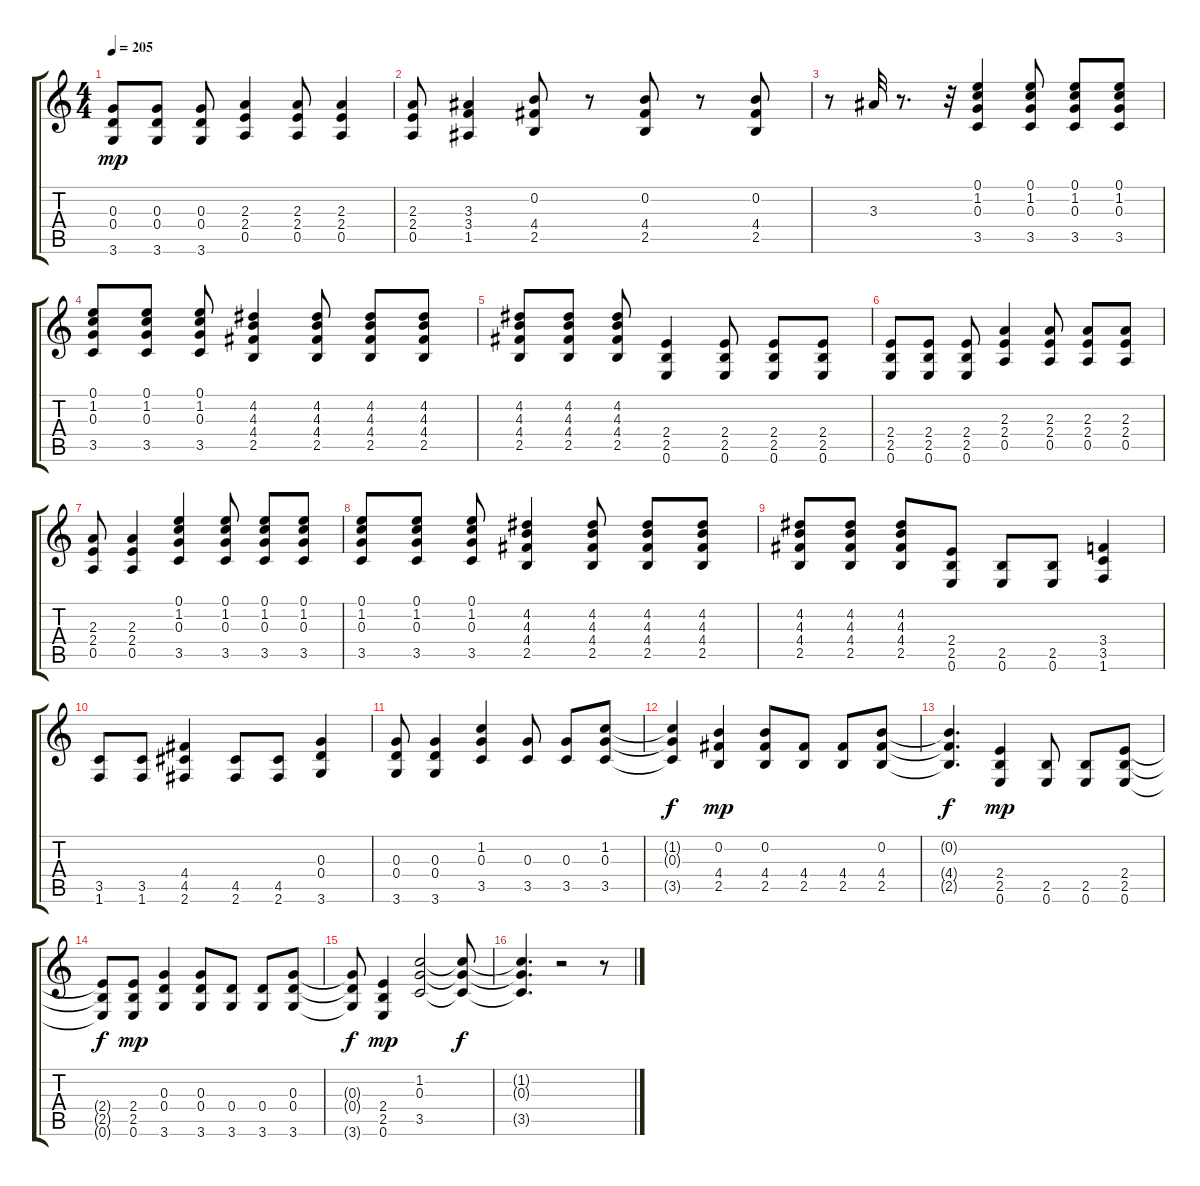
\track "" {instrument distortionguitar}
\staff {score tabs}
\tuning (E4 B3 G3 D3 A2 E2) {hide}
\ts (4 4)
\tempo 205
\clef g2
\ks c
(0.3 0.4 3.6).8{dy mp} (0.3 0.4 3.6).8 (0.3 0.4 3.6).8 (2.3 2.4 0.5).4 (2.3 2.4 0.5).8 (2.3 2.4 0.5).4 |
(2.3 2.4 0.5).8 (3.3 3.4 1.5).4 (0.2 4.4 2.5).8 r.8 (0.2 4.4 2.5).8 r.8 (0.2 4.4 2.5).8 |
r.8 3.3.32 r.8{d} r.32 (0.1 1.2 0.3 3.5).4 (0.1 1.2 0.3 3.5).8 (0.1 1.2 0.3 3.5).8 (0.1 1.2 0.3 3.5).8 |
(0.1 1.2 0.3 3.5).8 (0.1 1.2 0.3 3.5).8 (0.1 1.2 0.3 3.5).8 (4.2 4.3 4.4 2.5).4 (4.2 4.3 4.4 2.5).8 (4.2 4.3 4.4 2.5).8 (4.2 4.3 4.4 2.5).8 |
(4.2 4.3 4.4 2.5).8 (4.2 4.3 4.4 2.5).8 (4.2 4.3 4.4 2.5).8 (2.4 2.5 0.6).4 (2.4 2.5 0.6).8 (2.4 2.5 0.6).8 (2.4 2.5 0.6).8 |
(2.4 2.5 0.6).8 (2.4 2.5 0.6).8 (2.4 2.5 0.6).8 (2.3 2.4 0.5).4 (2.3 2.4 0.5).8 (2.3 2.4 0.5).8 (2.3 2.4 0.5).8 |
(2.3 2.4 0.5).8 (2.3 2.4 0.5).4 (0.1 1.2 0.3 3.5).4 (0.1 1.2 0.3 3.5).8 (0.1 1.2 0.3 3.5).8 (0.1 1.2 0.3 3.5).8 |
(0.1 1.2 0.3 3.5).8 (0.1 1.2 0.3 3.5).8 (0.1 1.2 0.3 3.5).8 (4.2 4.3 4.4 2.5).4 (4.2 4.3 4.4 2.5).8 (4.2 4.3 4.4 2.5).8 (4.2 4.3 4.4 2.5).8 |
(4.2 4.3 4.4 2.5).8 (4.2 4.3 4.4 2.5).8 (4.2 4.3 4.4 2.5).8 (2.4 2.5 0.6).8 (2.5 0.6).8 (2.5 0.6).8 (3.4 3.5 1.6).4 |
(3.5 1.6).8 (3.5 1.6).8 (4.4 4.5 2.6).4 (4.5 2.6).8 (4.5 2.6).8 (0.3 0.4 3.6).4 |
(0.3 0.4 3.6).8 (0.3 0.4 3.6).4 (1.2 0.3 3.5).4 (0.3 3.5).8 (0.3 3.5).8 (1.2 0.3 3.5).8 |
(1.2{t} 0.3{t} 3.5{t}).4{dy f} (0.2 4.4 2.5).4{dy mp} (0.2 4.4 2.5).8 (4.4 2.5).8 (4.4 2.5).8 (0.2 4.4 2.5).8 |
(0.2{t} 4.4{t} 2.5{t}).4{d dy f} (2.4 2.5 0.6).4{dy mp} (2.5 0.6).8 (2.5 0.6).8 (2.4 2.5 0.6).8 |
(2.4{t} 2.5{t} 0.6{t}).8{dy f} (2.4 2.5 0.6).8{dy mp} (0.3 0.4 3.6).4 (0.3 0.4 3.6).8 (0.4 3.6).8 (0.4 3.6).8 (0.3 0.4 3.6).8 |
(0.3{t} 0.4{t} 3.6{t}).8{dy f} (2.4 2.5 0.6).4{dy mp} (1.2 0.3 3.5).2 (1.2{t} 0.3{t} 3.5{t}).8{dy f} |
(1.2{t} 0.3{t} 3.5{t}).4{d} r.2 r.8
